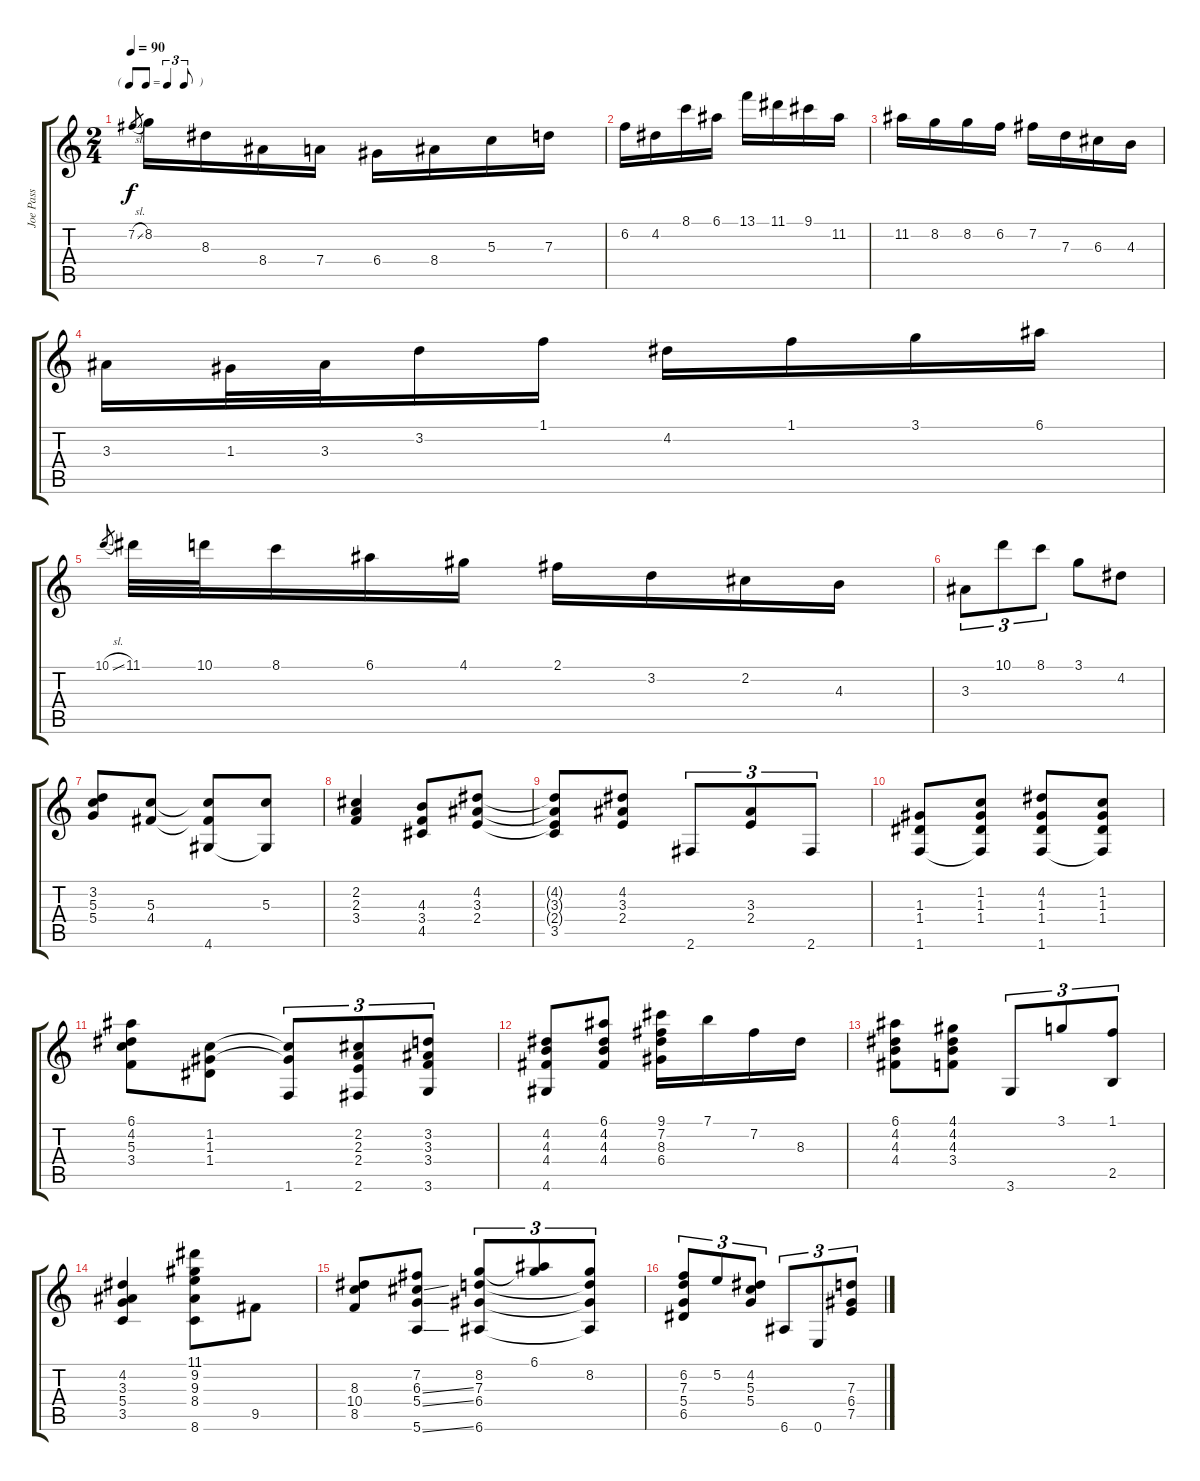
\track ("Joe Pass" "Joe Pass") {instrument electricguitarjazz}
\staff {score tabs}
\tuning (E4 B3 G3 D3 A2 E2) {hide}
\ts (2 4)
\tf triplet8th
\tempo 90
\clef g2
\ks c
7.2{sl}.8{gr dy f} 8.2.16 8.3.16 8.4.16 7.4.16 6.4.16 8.4.16 5.3.16 7.3.16 |
6.2.16 4.2.16 8.1.16 6.1.16 13.1.16 11.1.16 9.1.16 11.2.16 |
11.2.16 8.2.16 8.2.16 6.2.16 7.2.16 7.3.16 6.3.16 4.3.16 |
3.3.16 1.3.32 3.3.32 3.2.16 1.1.16 4.2.16 1.1.16 3.1.16 6.1.16 |
10.1{sl}.8{gr} 11.1.32 10.1.32 8.1.16 6.1.16 4.1.16 2.1.16 3.2.16 2.2.16 4.3.16 |
3.3.8{tu (3 2)} 10.1.8{tu (3 2)} 8.1.8{tu (3 2)} 3.1.8 4.2.8 |
(3.2 5.3 5.4).8 (5.3 4.4).8 (5.3{t} 4.4{t} 4.6).8 (5.3 4.6{t}).8 |
(2.2 2.3 3.4).4 (4.3 3.4 4.5).8 (4.2 3.3 2.4).8 |
(4.2{t} 3.3{t} 2.4{t} 3.5).8 (4.2 3.3 2.4).8 2.6.8{tu (3 2)} (3.3 2.4).8{tu (3 2)} 2.6.8{tu (3 2)} |
(1.3 1.4 1.6).8 (1.2 1.3 1.4 1.6{t}).8 (4.2 1.3 1.4 1.6).8 (1.2 1.3 1.4 1.6{t}).8 |
(6.1 4.2 5.3 3.4).8 (1.2 1.3 1.4).8 (1.2{t} 1.3{t} 1.6).8{tu (3 2)} (2.2 2.3 2.4 2.6).8{tu (3 2)} (3.2 3.3 3.4 3.6).8{tu (3 2)} |
(4.2 4.3 4.4 4.6).8 (6.1 4.2 4.3 4.4).8 (9.1 7.2 8.3 6.4).16 7.1.16 7.2.16 8.3.16 |
(6.1 4.2 4.3 4.4).8 (4.1 4.2 4.3 3.4).8 3.6.8{tu (3 2)} 3.1.8{tu (3 2)} (1.1 2.5).8{tu (3 2)} |
(4.2 3.3 5.4 3.5).4 (11.1 9.2 9.3 8.4 8.6).8 9.5.8 |
(8.3 10.4 8.5).8 (7.2 6.3{ss} 5.4{ss} 5.6{ss}).8 (8.2 7.3 6.4 6.6).8{tu (3 2)} (6.1 8.2{t}).8{tu (3 2)} (8.2 7.3{t} 6.4{t} 6.6{t}).8{tu (3 2)} |
(6.2 7.3 5.4 6.5).8{tu (3 2)} 5.2.8{tu (3 2)} (4.2 5.3 5.4).8{tu (3 2)} 6.6.8{tu (3 2)} 0.6.8{tu (3 2)} (7.3 6.4 7.5).8{tu (3 2)}
